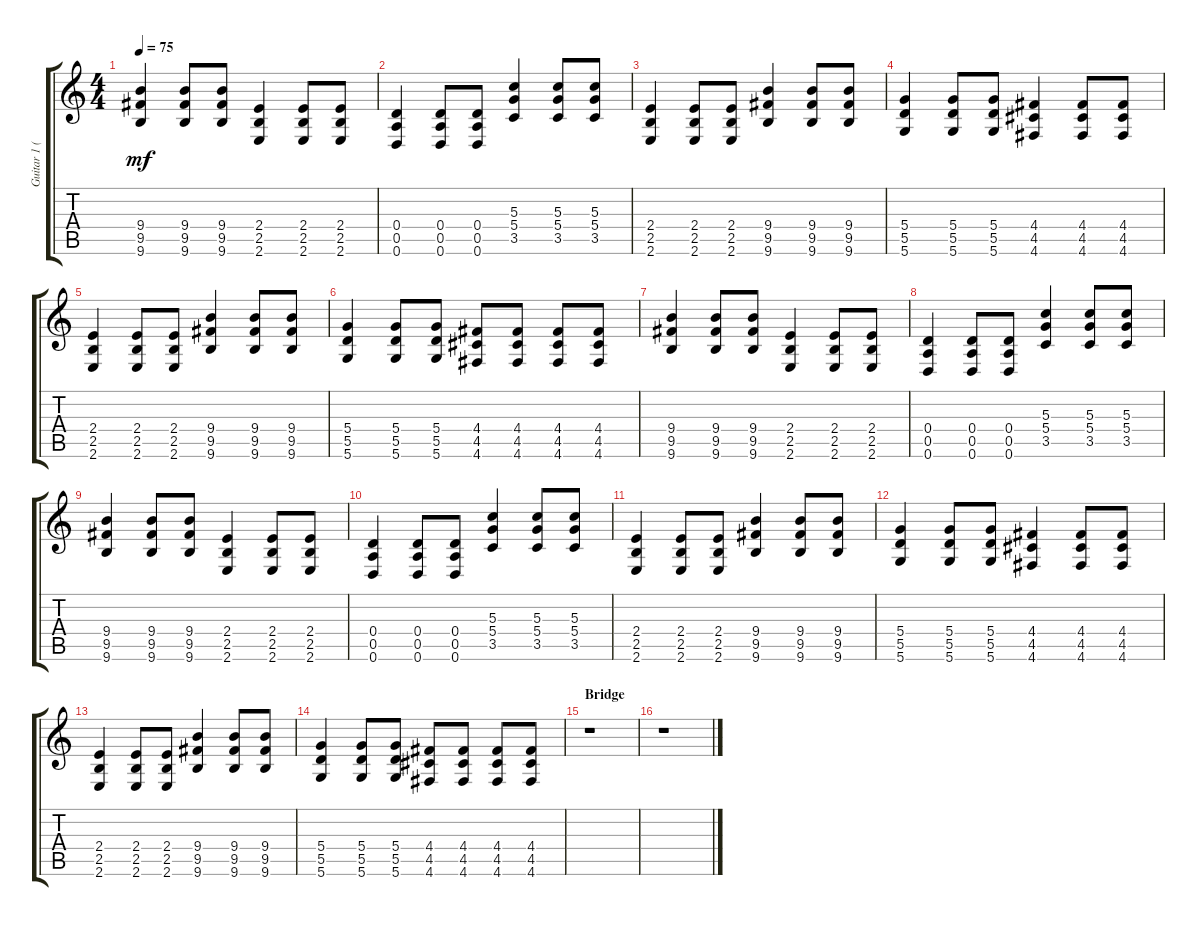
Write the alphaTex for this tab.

\track ("Guitar 1 (Richard)" "Guitar 1 (") {instrument distortionguitar}
\staff {score tabs}
\tuning (E4 B3 G3 D3 A2 D2) {hide}
\ts (4 4)
\tempo 75
\clef g2
\ks c
(9.4 9.5 9.6).4{dy mf} (9.4 9.5 9.6).8 (9.4 9.5 9.6).8 (2.4 2.5 2.6).4 (2.4 2.5 2.6).8 (2.4 2.5 2.6).8 |
(0.4 0.5 0.6).4 (0.4 0.5 0.6).8 (0.4 0.5 0.6).8 (5.3 5.4 3.5).4 (5.3 5.4 3.5).8 (5.3 5.4 3.5).8 |
(2.4 2.5 2.6).4 (2.4 2.5 2.6).8 (2.4 2.5 2.6).8 (9.4 9.5 9.6).4 (9.4 9.5 9.6).8 (9.4 9.5 9.6).8 |
(5.4 5.5 5.6).4 (5.4 5.5 5.6).8 (5.4 5.5 5.6).8 (4.4 4.5 4.6).4 (4.4 4.5 4.6).8 (4.4 4.5 4.6).8 |
(2.4 2.5 2.6).4 (2.4 2.5 2.6).8 (2.4 2.5 2.6).8 (9.4 9.5 9.6).4 (9.4 9.5 9.6).8 (9.4 9.5 9.6).8 |
(5.4 5.5 5.6).4 (5.4 5.5 5.6).8 (5.4 5.5 5.6).8 (4.4 4.5 4.6).8 (4.4 4.5 4.6).8 (4.4 4.5 4.6).8 (4.4 4.5 4.6).8 |
(9.4 9.5 9.6).4 (9.4 9.5 9.6).8 (9.4 9.5 9.6).8 (2.4 2.5 2.6).4 (2.4 2.5 2.6).8 (2.4 2.5 2.6).8 |
(0.4 0.5 0.6).4 (0.4 0.5 0.6).8 (0.4 0.5 0.6).8 (5.3 5.4 3.5).4 (5.3 5.4 3.5).8 (5.3 5.4 3.5).8 |
(9.4 9.5 9.6).4 (9.4 9.5 9.6).8 (9.4 9.5 9.6).8 (2.4 2.5 2.6).4 (2.4 2.5 2.6).8 (2.4 2.5 2.6).8 |
(0.4 0.5 0.6).4 (0.4 0.5 0.6).8 (0.4 0.5 0.6).8 (5.3 5.4 3.5).4 (5.3 5.4 3.5).8 (5.3 5.4 3.5).8 |
(2.4 2.5 2.6).4 (2.4 2.5 2.6).8 (2.4 2.5 2.6).8 (9.4 9.5 9.6).4 (9.4 9.5 9.6).8 (9.4 9.5 9.6).8 |
(5.4 5.5 5.6).4 (5.4 5.5 5.6).8 (5.4 5.5 5.6).8 (4.4 4.5 4.6).4 (4.4 4.5 4.6).8 (4.4 4.5 4.6).8 |
(2.4 2.5 2.6).4 (2.4 2.5 2.6).8 (2.4 2.5 2.6).8 (9.4 9.5 9.6).4 (9.4 9.5 9.6).8 (9.4 9.5 9.6).8 |
(5.4 5.5 5.6).4 (5.4 5.5 5.6).8 (5.4 5.5 5.6).8 (4.4 4.5 4.6).8 (4.4 4.5 4.6).8 (4.4 4.5 4.6).8 (4.4 4.5 4.6).8 |
\section ("" "Bridge")
r.1 |
r.1
